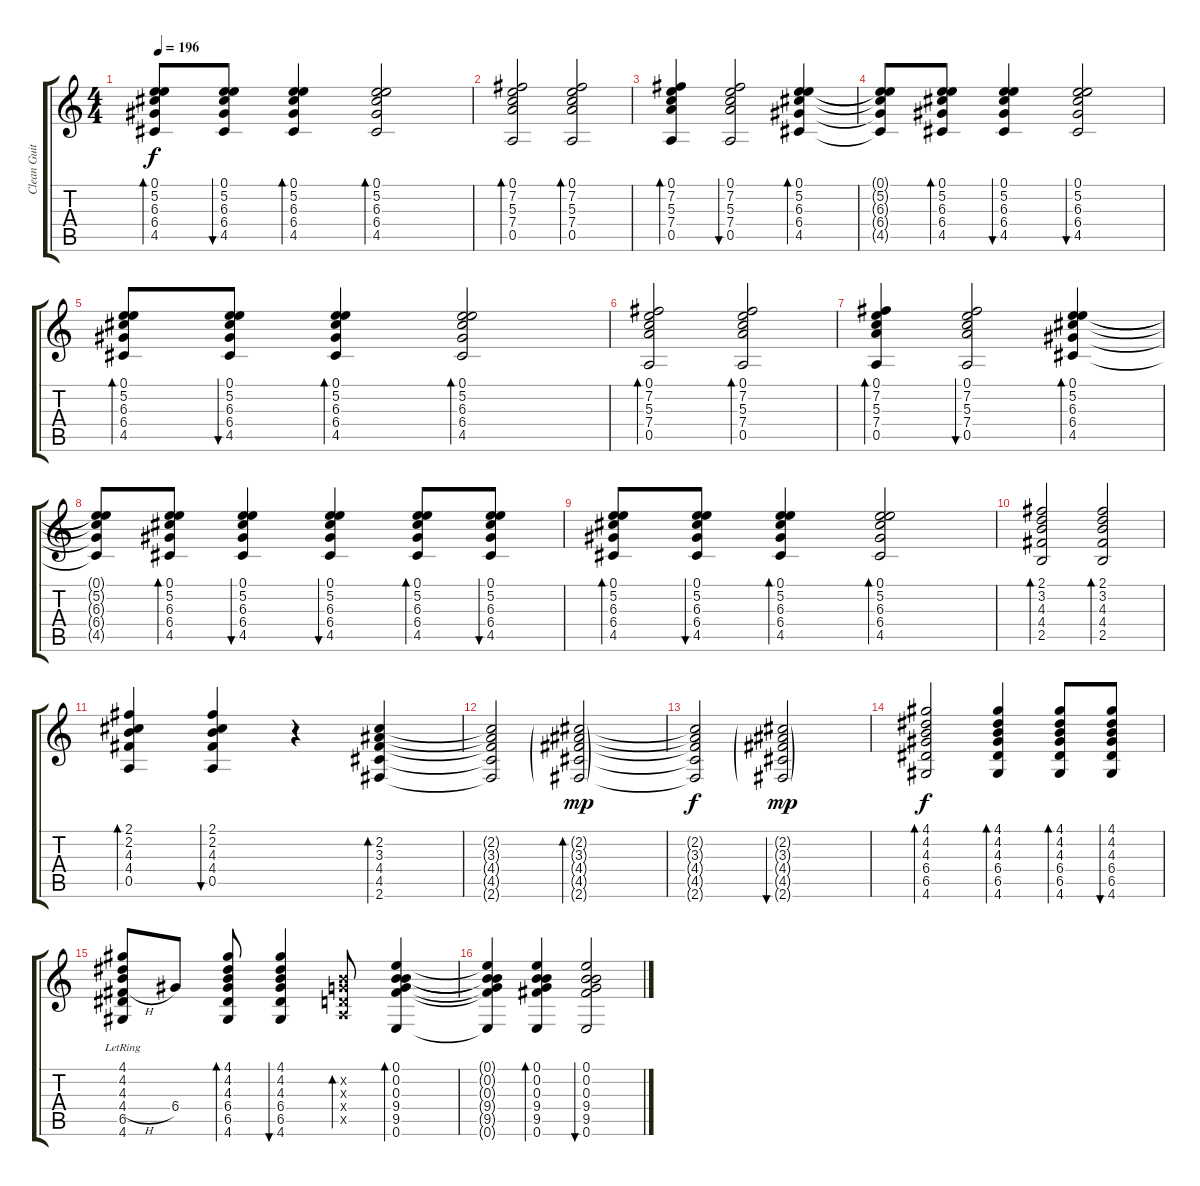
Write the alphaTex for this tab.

\track ("Clean Guitar" "Clean Guit") {instrument acousticguitarsteel}
\staff {score tabs}
\tuning (E4 B3 G3 D3 A2 E2) {hide}
\ts (4 4)
\tempo 196
\clef g2
\ks c
(0.1 5.2 6.3 6.4 4.5).8{bd 30 dy f} (0.1 5.2 6.3 6.4 4.5).8{bu 30} (0.1 5.2 6.3 6.4 4.5).4{bd 60} (0.1 5.2 6.3 6.4 4.5).2{bd 60} |
(0.1 7.2 5.3 7.4 0.5).2{bd 120} (0.1 7.2 5.3 7.4 0.5).2{bd 60} |
(0.1 7.2 5.3 7.4 0.5).4{bd 60} (0.1 7.2 5.3 7.4 0.5).2{bu 60} (0.1 5.2 6.3 6.4 4.5).4{bd 60} |
(0.1{t} 5.2{t} 6.3{t} 6.4{t} 4.5{t}).8 (0.1 5.2 6.3 6.4 4.5).8{bd 30} (0.1 5.2 6.3 6.4 4.5).4{bu 30} (0.1 5.2 6.3 6.4 4.5).2{bu 60} |
(0.1 5.2 6.3 6.4 4.5).8{bd 30} (0.1 5.2 6.3 6.4 4.5).8{bu 30} (0.1 5.2 6.3 6.4 4.5).4{bd 60} (0.1 5.2 6.3 6.4 4.5).2{bd 60} |
(0.1 7.2 5.3 7.4 0.5).2{bd 120} (0.1 7.2 5.3 7.4 0.5).2{bd 60} |
(0.1 7.2 5.3 7.4 0.5).4{bd 60} (0.1 7.2 5.3 7.4 0.5).2{bu 60} (0.1 5.2 6.3 6.4 4.5).4{bd 60} |
(0.1{t} 5.2{t} 6.3{t} 6.4{t} 4.5{t}).8 (0.1 5.2 6.3 6.4 4.5).8{bd 30} (0.1 5.2 6.3 6.4 4.5).4{bu 30} (0.1 5.2 6.3 6.4 4.5).4{bu 60} (0.1 5.2 6.3 6.4 4.5).8{bd 30} (0.1 5.2 6.3 6.4 4.5).8{bu 30} |
(0.1 5.2 6.3 6.4 4.5).8{bd 30} (0.1 5.2 6.3 6.4 4.5).8{bu 30} (0.1 5.2 6.3 6.4 4.5).4{bd 60} (0.1 5.2 6.3 6.4 4.5).2{bd 60} |
(2.1 3.2 4.3 4.4 2.5).2{bd 120} (2.1 3.2 4.3 4.4 2.5).2{bd 60} |
(2.1 2.2 4.3 4.4 0.5).4{bd 60} (2.1 2.2 4.3 4.4 0.5).4{bu 60} r.4 (2.2 3.3 4.4 4.5 2.6).4{bd 120} |
(2.2{t} 3.3{t} 4.4{t} 4.5{t} 2.6{t}).2 (2.2{g} 3.3{g} 4.4{g} 4.5{g} 2.6{g}).2{bd 120 dy mp} |
(2.2{t} 3.3{t} 4.4{t} 4.5{t} 2.6{t}).2{dy f} (2.2{g} 3.3{g} 4.4{g} 4.5{g} 2.6{g}).2{bu 120 dy mp} |
(4.1 4.2 4.3 6.4 6.5 4.6).2{bd 120 dy f} (4.1 4.2 4.3 6.4 6.5 4.6).4{bd 60} (4.1 4.2 4.3 6.4 6.5 4.6).8{bd 30} (4.1 4.2 4.3 6.4 6.5 4.6).8{bu 30} |
(4.1{lr} 4.2{lr} 4.3{lr} 4.4{h} 6.5{lr} 4.6{lr}).8 6.4.8 (4.1 4.2 4.3 6.4 6.5 4.6).8{bd 60} (4.1 4.2 4.3 6.4 6.5 4.6).4{bu 60} (0.2{x} 0.3{x} 0.4{x} 0.5{x}).8{bd 60} (0.1 0.2 0.3 9.4 9.5 0.6).4{bd 120} |
(0.1{t} 0.2{t} 0.3{t} 9.4{t} 9.5{t} 0.6{t}).4 (0.1 0.2 0.3 9.4 9.5 0.6).4{bd 60} (0.1 0.2 0.3 9.4 9.5 0.6).2{bu 60}
